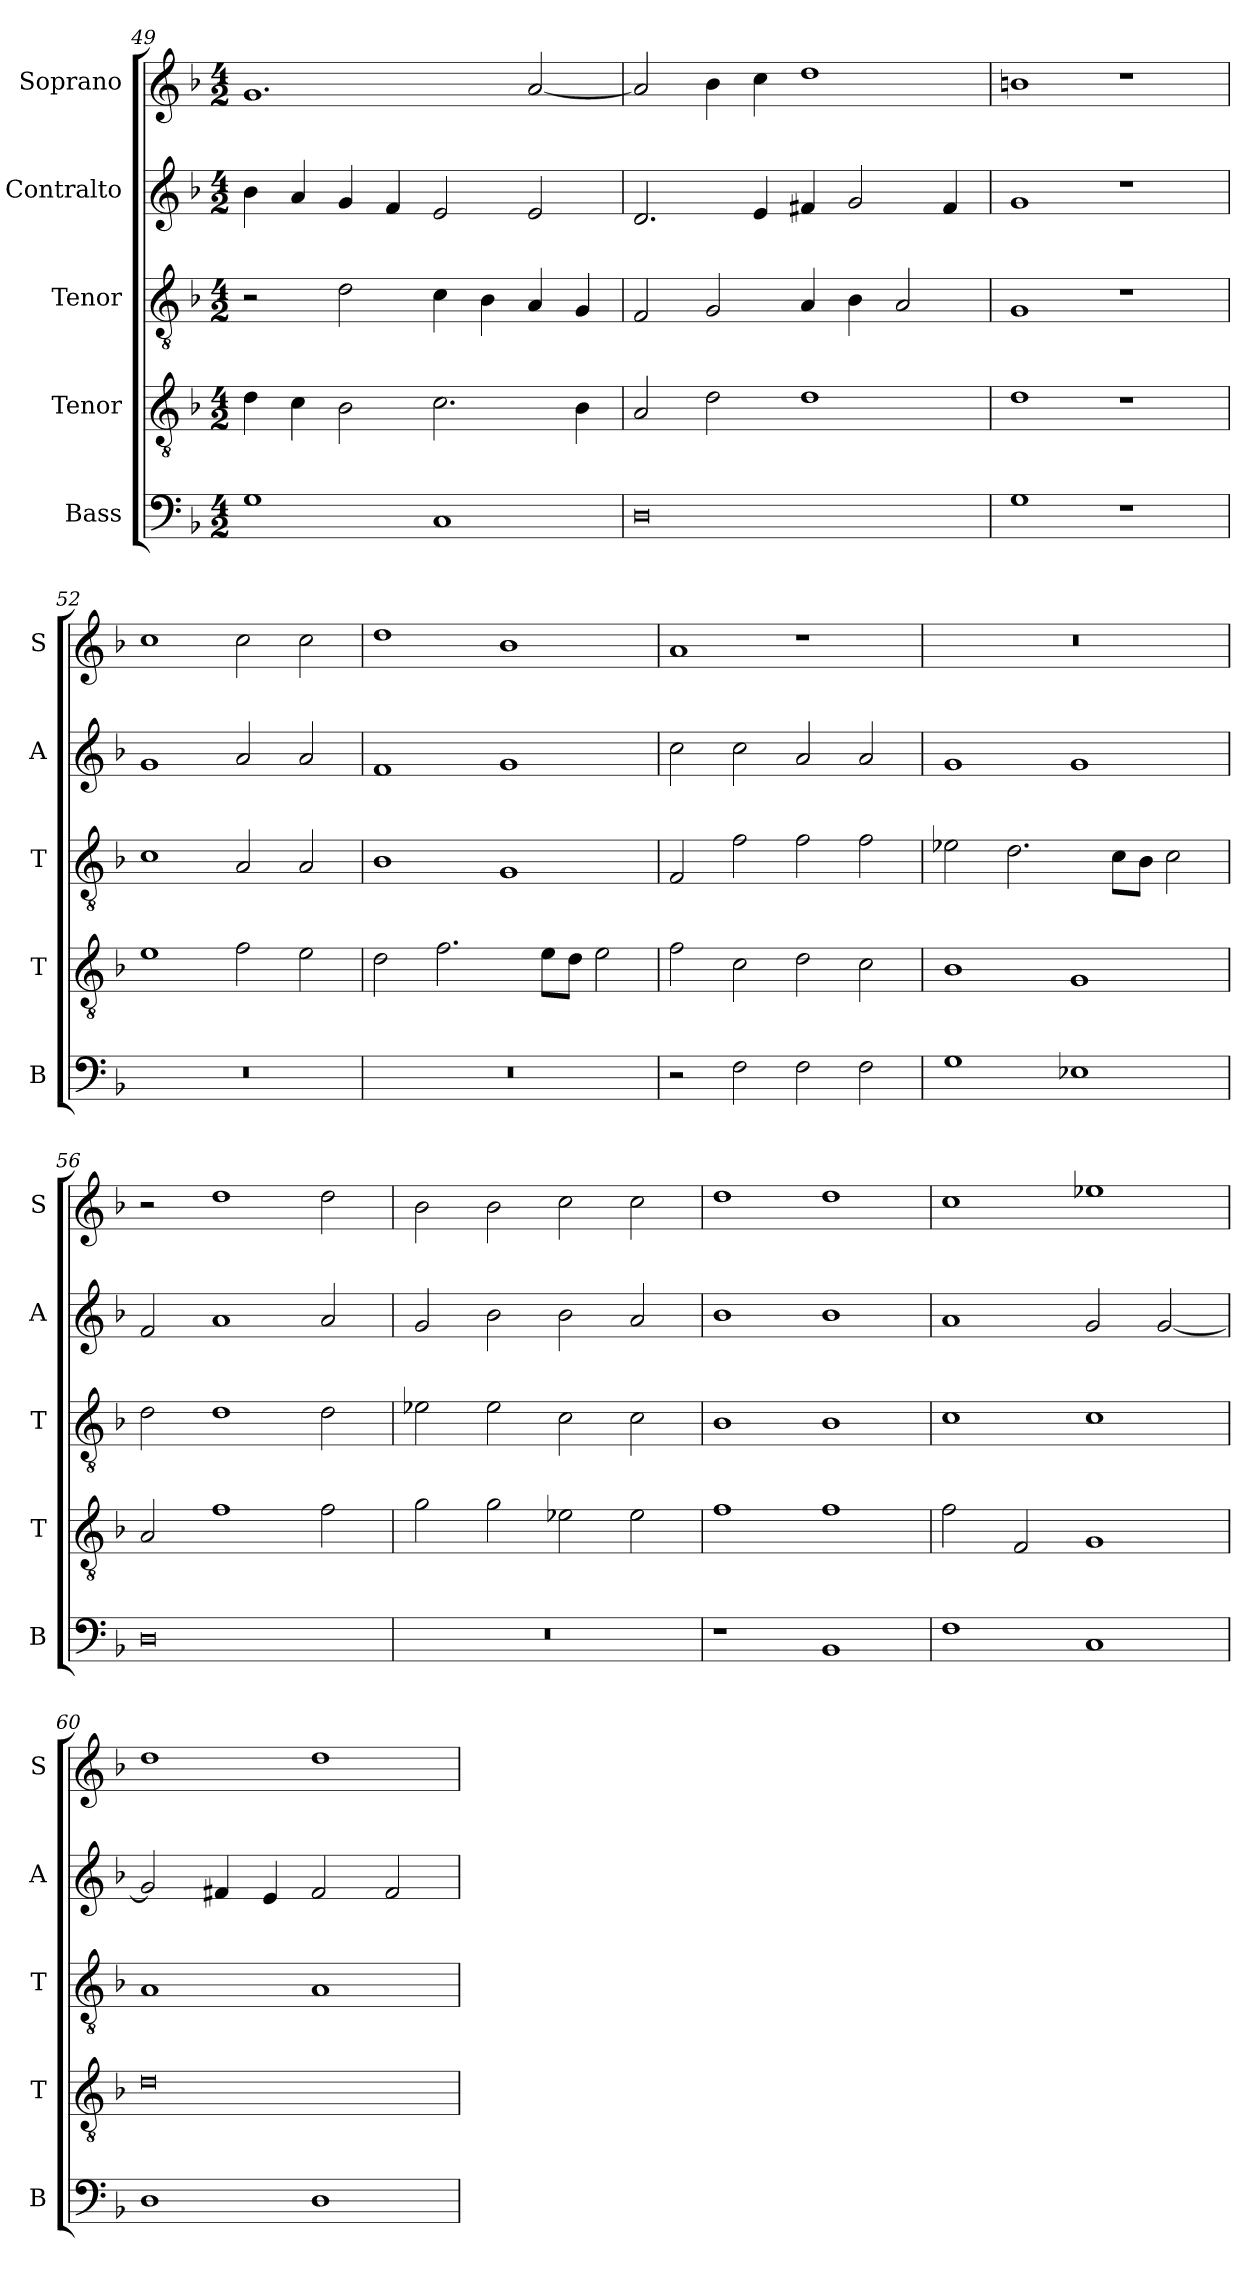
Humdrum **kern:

**kern	**kern	**kern	**kern	**kern
*part5	*part4	*part3	*part2	*part1
*staff5	*staff4	*staff3	*staff2	*staff1
*I"Bass	*I"Tenor	*I"Tenor	*I"Contralto	*I"Soprano
*I'B	*I'T	*I'T	*I'A	*I'S
*clefF4	*clefGv2	*clefGv2	*clefG2	*clefG2
*k[b-]	*k[b-]	*k[b-]	*k[b-]	*k[b-]
*G:dor	*G:dor	*G:dor	*G:dor	*G:dor
*M4/2	*M4/2	*M4/2	*M4/2	*M4/2
=49	=49	=49	=49	=49
1G	4d	2r	4b-	1.g
.	4c	.	4a	.
.	2B-	2d	4g	.
.	.	.	4f	.
1C	2.c	4c	2e	.
.	.	4B-	.	.
.	.	4A	2e	[2a
.	4B-	4G	.	.
=50	=50	=50	=50	=50
0D	2A	2F	2.d	2a]
.	2d	2G	.	4b-
.	.	.	4e	4cc
.	1d	4A	4f#X	1dd
.	.	4B-	2g	.
.	.	2A	.	.
.	.	.	4f#	.
=51	=51	=51	=51	=51
1G	1d	1G	1g	1bn
1r	1r	1r	1r	1r
=52	=52	=52	=52	=52
0r	1e	1c	1g	1cc
.	2f	2A	2a	2cc
.	2e	2A	2a	2cc
=53	=53	=53	=53	=53
0r	2d	1B-	1f	1dd
.	2.f	.	.	.
.	.	1G	1g	1b-
.	8e\L	.	.	.
.	8d\J	.	.	.
.	2e	.	.	.
=54	=54	=54	=54	=54
2r	2f	2F	2cc	1a
2F	2c	2f	2cc	.
2F	2d	2f	2a	1r
2F	2c	2f	2a	.
=55	=55	=55	=55	=55
1G	1B-	2e-X	1g	0r
.	.	2.d	.	.
1E-X	1G	.	1g	.
.	.	8c\L	.	.
.	.	8B-\J	.	.
.	.	2c	.	.
=56	=56	=56	=56	=56
0D	2A	2d	2f	2r
.	1f	1d	1a	1dd
.	2f	2d	2a	2dd
=57	=57	=57	=57	=57
0r	2g	2e-X	2g	2b-
.	2g	2e-	2b-	2b-
.	2e-X	2c	2b-	2cc
.	2e-	2c	2a	2cc
=58	=58	=58	=58	=58
1r	1f	1B-	1b-	1dd
1BB-	1f	1B-	1b-	1dd
=59	=59	=59	=59	=59
1F	2f	1c	1a	1cc
.	2F	.	.	.
1C	1G	1c	2g	1ee-X
.	.	.	[2g	.
=60	=60	=60	=60	=60
1D	0d	1A	2g]	1dd
.	.	.	4f#X	.
.	.	.	4e	.
1D	.	1A	2f#	1dd
.	.	.	2f#	.
=	=	=	=	=
*-	*-	*-	*-	*-
